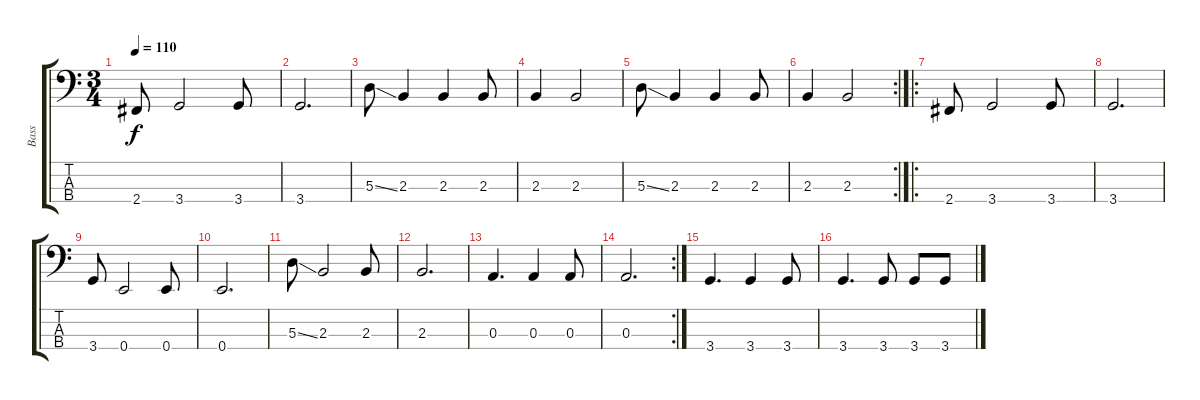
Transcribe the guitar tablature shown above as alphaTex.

\track ("Bass" "Bass") {instrument electricbasspick}
\staff {score tabs}
\tuning (G2 D2 A1 E1) {hide}
\ts (3 4)
\tempo 110
\clef f4
\ks c
2.4.8{dy f} 3.4.2 3.4.8 |
3.4.2{d} |
5.3{ss}.8 2.3.4 2.3.4 2.3.8 |
2.3.4 2.3.2 |
5.3{ss}.8 2.3.4 2.3.4 2.3.8 |
\rc 2
2.3.4 2.3.2 |
\ro
2.4.8 3.4.2 3.4.8 |
3.4.2{d} |
3.4.8 0.4.2 0.4.8 |
0.4.2{d} |
5.3{ss}.8 2.3.2 2.3.8 |
2.3.2{d} |
0.3.4{d} 0.3.4 0.3.8 |
\rc 2
0.3.2{d} |
3.4.4{d} 3.4.4 3.4.8 |
3.4.4{d} 3.4.8 3.4.8 3.4.8
